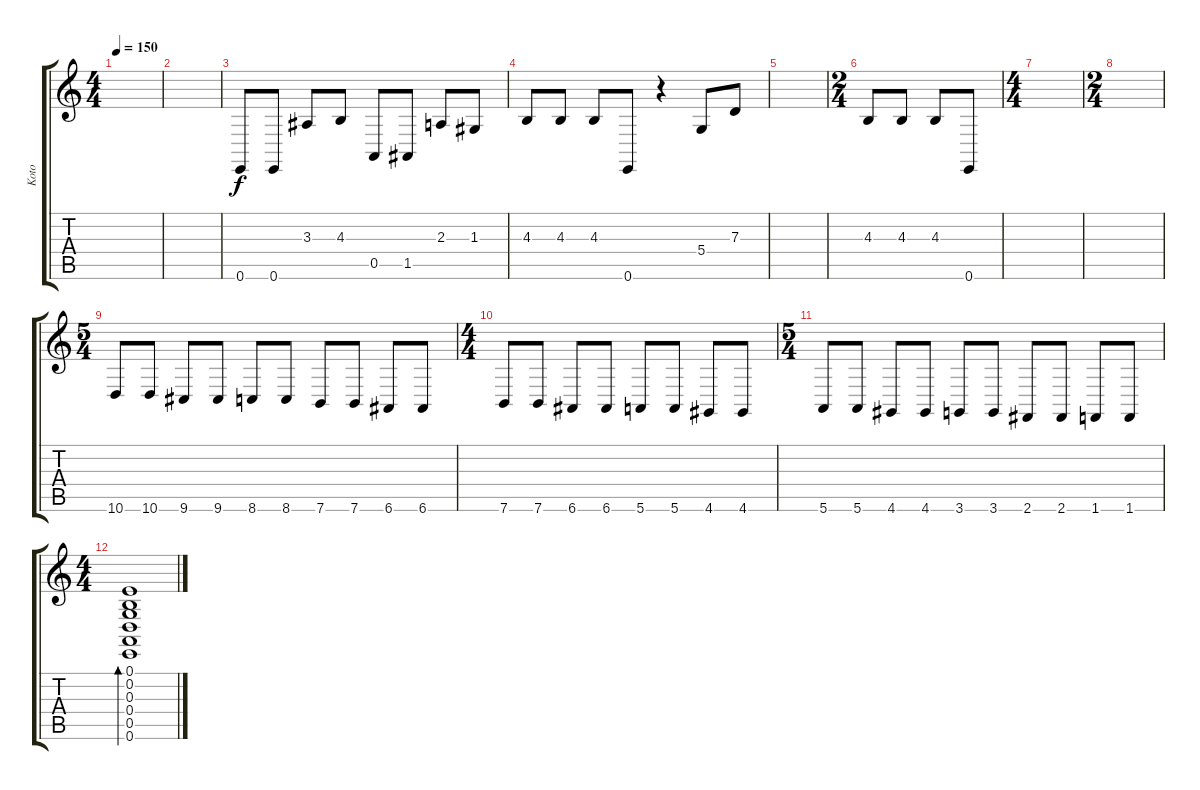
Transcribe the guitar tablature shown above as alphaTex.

\track ("Koto" "Koto") {instrument koto}
\staff {score tabs}
\tuning (E4 B3 G3 D3 A2 E2) {hide}
\ts (4 4)
\tempo 150
\clef g2
\ks c
|
|
0.6.8 0.6.8 3.3.8 4.3.8 0.5.8 1.5.8 2.3.8 1.3.8 |
4.3.8 4.3.8 4.3.8 0.6.8 r.4 5.4.8 7.3.8 |
|
\ts (2 4)
4.3.8 4.3.8 4.3.8 0.6.8 |
\ts (4 4)
|
\ts (2 4)
|
\ts (5 4)
10.6.8 10.6.8 9.6.8 9.6.8 8.6.8 8.6.8 7.6.8 7.6.8 6.6.8 6.6.8 |
\ts (4 4)
7.6.8 7.6.8 6.6.8 6.6.8 5.6.8 5.6.8 4.6.8 4.6.8 |
\ts (5 4)
5.6.8 5.6.8 4.6.8 4.6.8 3.6.8 3.6.8 2.6.8 2.6.8 1.6.8 1.6.8 |
\ts (4 4)
(0.1 0.2 0.3 0.4 0.5 0.6).1{bd 480}
